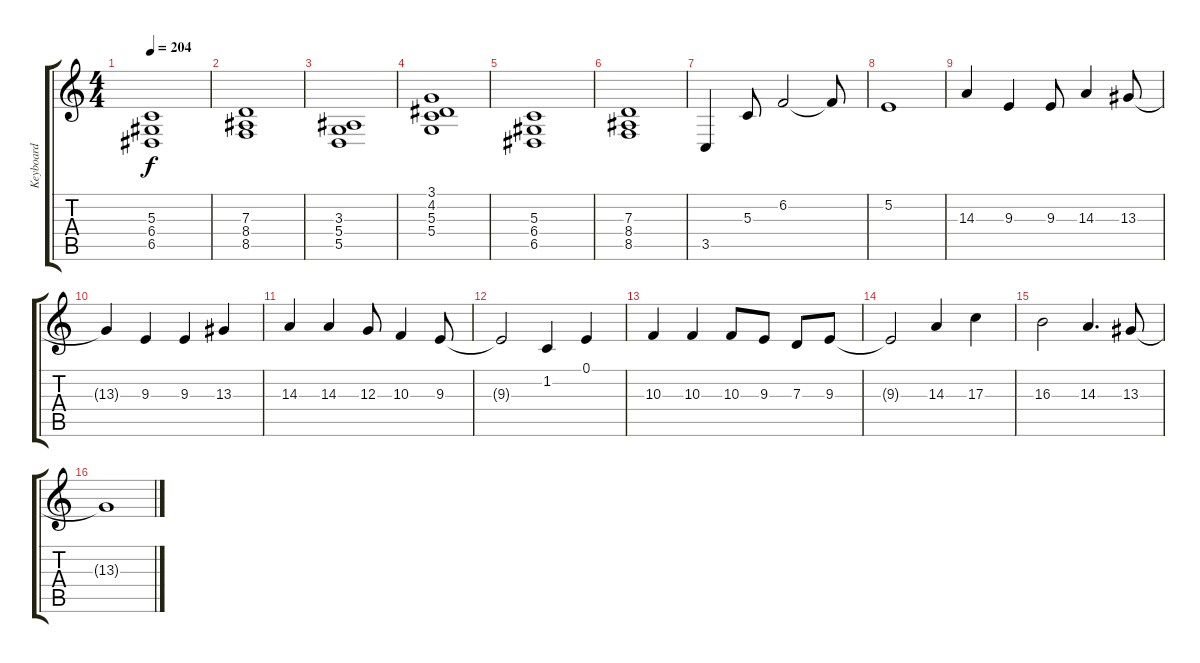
\track ("Keyboard" "Keyboard") {instrument synthvoice}
\staff {score tabs}
\tuning (E4 B3 G3 D3 A2 E2) {hide}
\ts (4 4)
\tempo 204
\clef g2
\ks c
(5.3 6.4 6.5).1{dy f} |
(7.3 8.4 8.5).1 |
(3.3 5.4 5.5).1 |
(3.1 4.2 5.3 5.4).1 |
(5.3 6.4 6.5).1 |
(7.3 8.4 8.5).1 |
3.5.4 5.3.8 6.2.2 6.2{t}.8 |
5.2.1 |
14.3.4 9.3.4 9.3.8 14.3.4 13.3.8 |
13.3{t}.4 9.3.4 9.3.4 13.3.4 |
14.3.4 14.3.4 12.3.8 10.3.4 9.3.8 |
9.3{t}.2 1.2.4 0.1.4 |
10.3.4 10.3.4 10.3.8 9.3.8 7.3.8 9.3.8 |
9.3{t}.2 14.3.4 17.3.4 |
16.3.2 14.3.4{d} 13.3.8 |
13.3{t}.1
